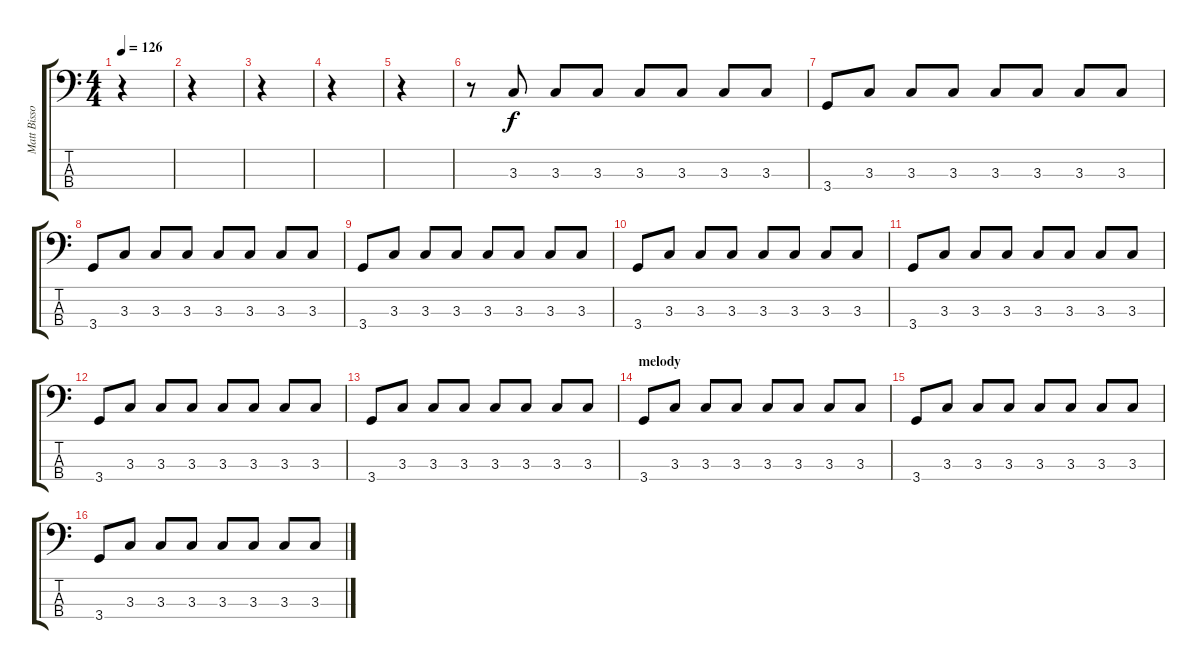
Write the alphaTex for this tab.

\track ("Matt Bissonette - bass" "Matt Bisso") {instrument electricbassfinger}
\staff {score tabs}
\tuning (G2 D2 A1 E1) {hide}
\ts (4 4)
\tempo 126
\clef f4
\ks c
r.4{dy f} |
r.4 |
r.4 |
r.4 |
r.4 |
r.8 3.3.8 3.3.8 3.3.8 3.3.8 3.3.8 3.3.8 3.3.8 |
3.4.8 3.3.8 3.3.8 3.3.8 3.3.8 3.3.8 3.3.8 3.3.8 |
3.4.8 3.3.8 3.3.8 3.3.8 3.3.8 3.3.8 3.3.8 3.3.8 |
3.4.8 3.3.8 3.3.8 3.3.8 3.3.8 3.3.8 3.3.8 3.3.8 |
3.4.8 3.3.8 3.3.8 3.3.8 3.3.8 3.3.8 3.3.8 3.3.8 |
3.4.8 3.3.8 3.3.8 3.3.8 3.3.8 3.3.8 3.3.8 3.3.8 |
3.4.8 3.3.8 3.3.8 3.3.8 3.3.8 3.3.8 3.3.8 3.3.8 |
3.4.8 3.3.8 3.3.8 3.3.8 3.3.8 3.3.8 3.3.8 3.3.8 |
\section ("" "melody")
3.4.8 3.3.8 3.3.8 3.3.8 3.3.8 3.3.8 3.3.8 3.3.8 |
3.4.8 3.3.8 3.3.8 3.3.8 3.3.8 3.3.8 3.3.8 3.3.8 |
3.4.8 3.3.8 3.3.8 3.3.8 3.3.8 3.3.8 3.3.8 3.3.8
